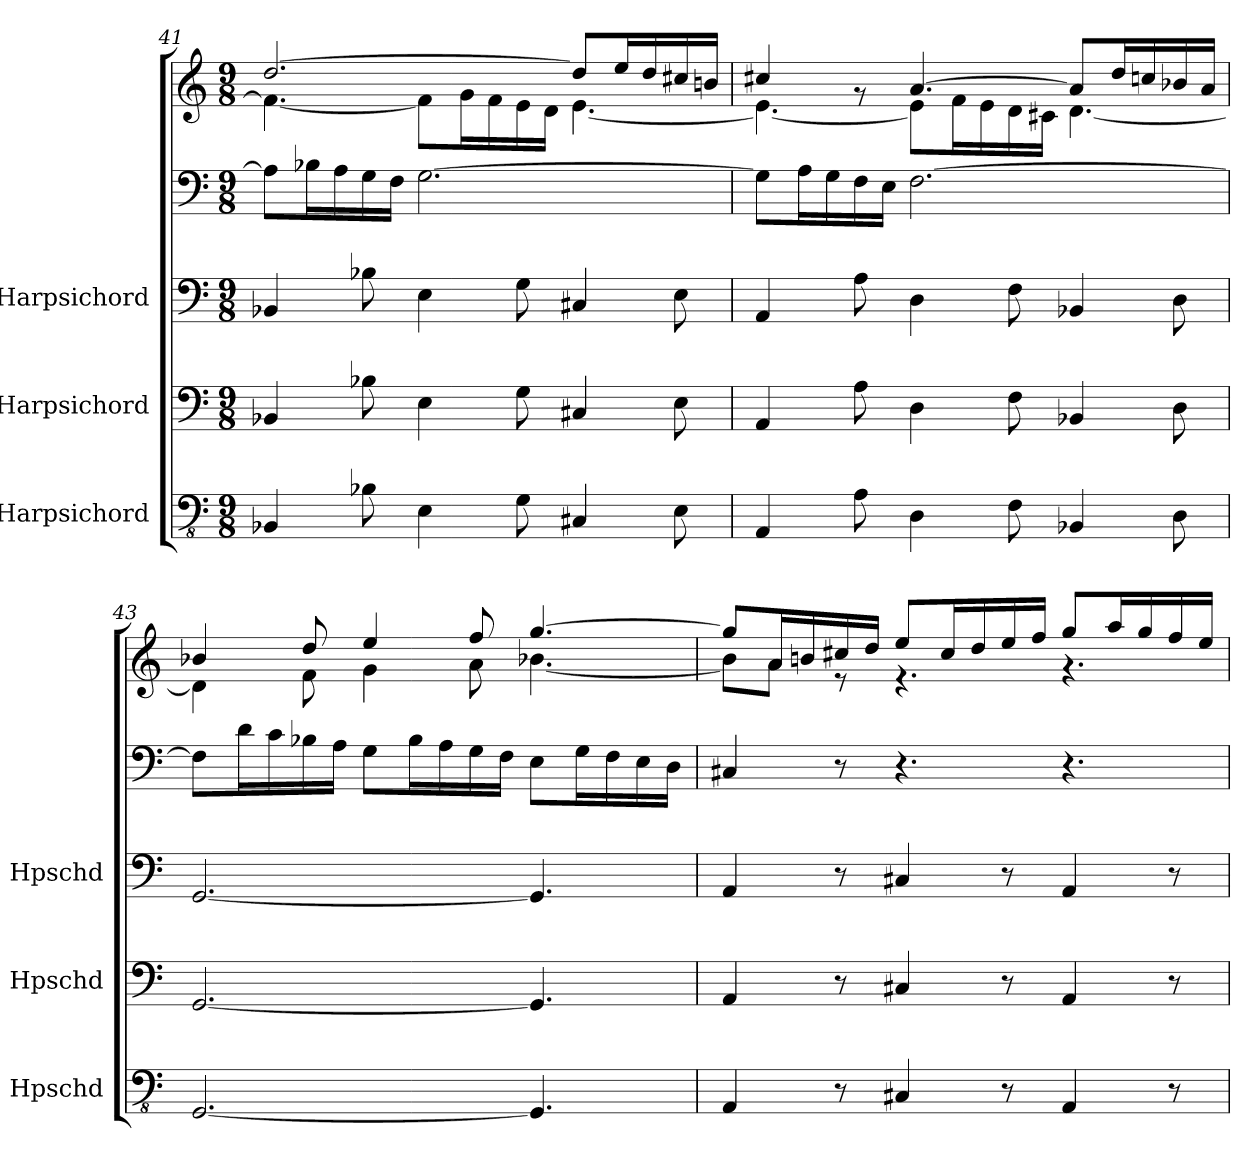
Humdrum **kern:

**kern	**kern	**kern	**kern	**kern
*part3	*part2	*part1	*part1	*part1
*staff5	*staff4	*staff3	*staff2	*staff1
*I"Harpsichord	*I"Harpsichord	*I"Harpsichord	*	*
*I'Hpschd	*I'Hpschd	*I'Hpschd	*	*
*clefFv4	*clefF4	*clefF4	*clefF4	*clefG2
*k[]	*k[]	*k[]	*k[]	*k[]
*M9/8	*M9/8	*M9/8	*M9/8	*M9/8
=41	=41	=41	=41	=41
*	*	*	*	*^
4BBB-X/	4BB-X/	4BB-X/	8A\L]	[2.dd/	4.f\_
.	.	.	16B-X\L	.	.
.	.	.	16A\	.	.
8BB-X\	8B-X\	8B-X\	16G\	.	.
.	.	.	16F\JJ	.	.
4EE\	4E\	4E\	[2.G\	.	8f\L]
.	.	.	.	.	16g\L
.	.	.	.	.	16f\
8GG\	8G\	8G\	.	.	16e\
.	.	.	.	.	16d\JJ
4CC#X/	4C#X/	4C#X/	.	8dd/L]	[4.e\
.	.	.	.	16ee/L	.
.	.	.	.	16dd/	.
8EE\	8E\	8E\	.	16cc#X/	.
.	.	.	.	16bn/JJ	.
!!LO:LB:g=z	!!
=42	=42	=42	=42	=42	=42
4AAA/	4AA/	4AA/	8G\L]	4cc#X/	4.e\_
.	.	.	16A\L	.	.
.	.	.	16G\	.	.
8AA\	8A\	8A\	16F\	8rg	.
.	.	.	16E\JJ	.	.
4DD\	4D\	4D\	[2.F\	[4.a/	8e\L]
.	.	.	.	.	16f\L
.	.	.	.	.	16e\
8FF\	8F\	8F\	.	.	16d\
.	.	.	.	.	16c#X\JJ
4BBB-X/	4BB-X/	4BB-X/	.	8a/L]	[4.d\
.	.	.	.	16dd/L	.
.	.	.	.	16ccn/	.
8DD\	8D\	8D\	.	16b-X/	.
.	.	.	.	16a/JJ	.
=43	=43	=43	=43	=43	=43
[2.GGG/	[2.GG/	[2.GG/	8F\L]	4b-X/	4d\]
.	.	.	16d\L	.	.
.	.	.	16c\	.	.
.	.	.	16B-X\	8dd/	8f\
.	.	.	16A\JJ	.	.
.	.	.	8G\L	4ee/	4g\
.	.	.	16B-\L	.	.
.	.	.	16A\	.	.
.	.	.	16G\	8ff/	8a\
.	.	.	16F\JJ	.	.
4.GGG/]	4.GG/]	4.GG/]	8E\L	[4.gg/	[4.b-X\
.	.	.	16G\L	.	.
.	.	.	16F\	.	.
.	.	.	16E\	.	.
.	.	.	16D\JJ	.	.
=44	=44	=44	=44	=44	=44
4AAA/	4AA/	4AA/	4C#X/	8gg/L]	8b-\L]
.	.	.	.	16a/L	8a\J
.	.	.	.	16bn/	.
8r	8r	8r	8r	16cc#X/	8r
.	.	.	.	16dd/JJ	.
4CC#X/	4C#X/	4C#X/	4.r	8ee/L	4.r
.	.	.	.	16cc#/L	.
.	.	.	.	16dd/	.
8r	8r	8r	.	16ee/	.
.	.	.	.	16ff/JJ	.
4AAA/	4AA/	4AA/	4.r	8gg/L	4.r
.	.	.	.	16aa/L	.
.	.	.	.	16gg/	.
8r	8r	8r	.	16ff/	.
.	.	.	.	16ee/JJ	.
*	*	*	*	*v	*v
=	=	=	=	=
*-	*-	*-	*-	*-
